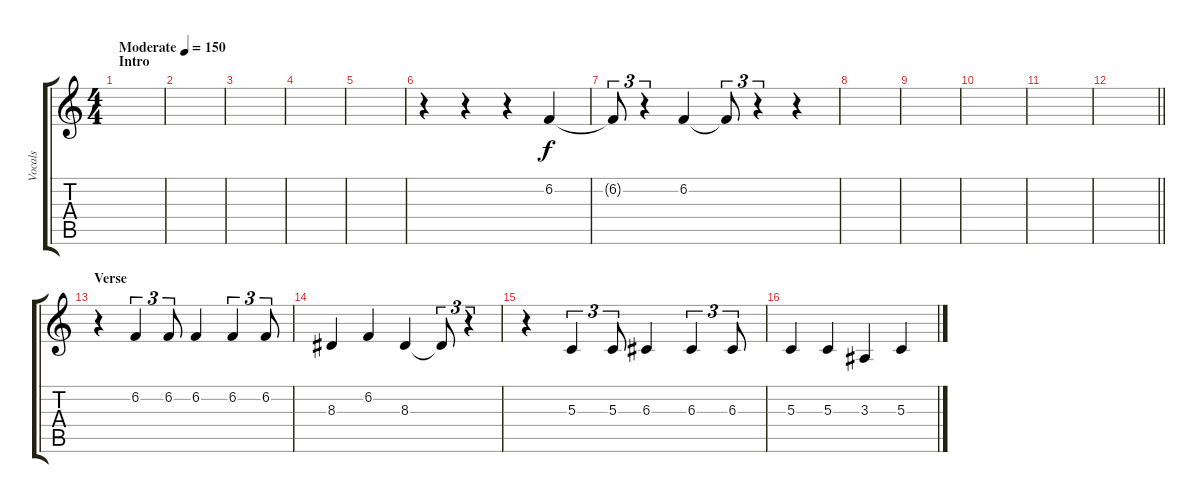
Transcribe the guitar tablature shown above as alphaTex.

\track ("Vocals" "Vocals") {instrument altosax}
\staff {score tabs}
\tuning (E4 B3 G3 D3 A2 E2) {hide}
\ts (4 4)
\section ("" "Intro")
\tempo (150 "Moderate")
\clef g2
\ks c
|
|
|
|
|
r.4 r.4 r.4 6.2.4 |
6.2{t}.8{tu (3 2)} r.4{tu (3 2)} 6.2.4 6.2{t}.8{tu (3 2)} r.4{tu (3 2)} r.4 |
|
|
|
|
\barLineRight lightlight
|
\section ("" "Verse")
r.4 6.2.4{tu (3 2)} 6.2.8{tu (3 2)} 6.2.4 6.2.4{tu (3 2)} 6.2.8{tu (3 2)} |
8.3.4 6.2.4 8.3.4 8.3{t}.8{tu (3 2)} r.4{tu (3 2)} |
r.4 5.3.4{tu (3 2)} 5.3.8{tu (3 2)} 6.3.4 6.3.4{tu (3 2)} 6.3.8{tu (3 2)} |
5.3.4 5.3.4 3.3.4 5.3.4
